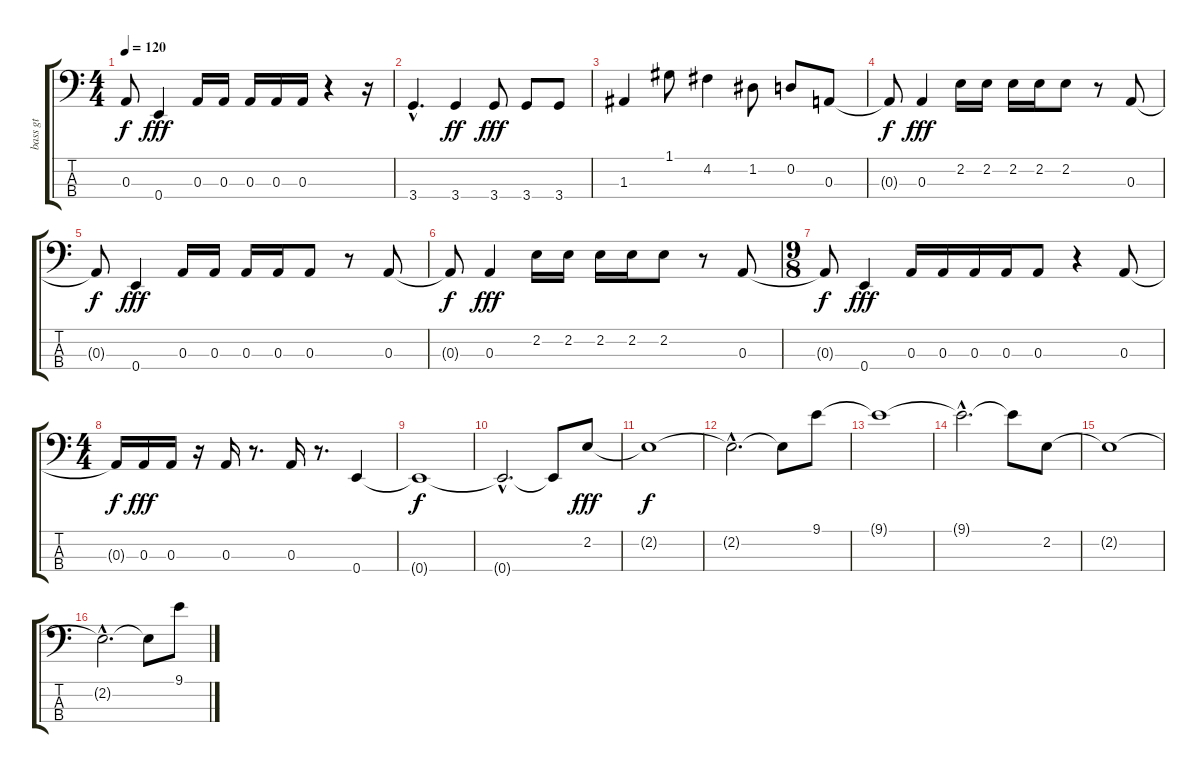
\track ("bass gt" "bass gt") {instrument electricbassfinger}
\staff {score tabs}
\tuning (G2 D2 A1 E1) {hide}
\ts (4 4)
\tempo 120
\clef f4
\ks c
0.3{t}.8{dy f} 0.4.4{dy fff} 0.3.16 0.3.16 0.3.16 0.3.16 0.3.16 r.4 r.16 |
3.4{hac}.4{d} 3.4.4{dy ff} 3.4.8{dy fff} 3.4.8 3.4.8 |
1.3.4 1.1.8 4.2.4 1.2.8 0.2.8 0.3.8 |
0.3{t}.8{dy f} 0.3.4{dy fff} 2.2.16 2.2.16 2.2.16 2.2.16 2.2.8 r.8 0.3.8 |
0.3{t}.8{dy f} 0.4.4{dy fff} 0.3.16 0.3.16 0.3.16 0.3.16 0.3.8 r.8 0.3.8 |
0.3{t}.8{dy f} 0.3.4{dy fff} 2.2.16 2.2.16 2.2.16 2.2.16 2.2.8 r.8 0.3.8 |
\ts (9 8)
0.3{t}.8{dy f} 0.4.4{dy fff} 0.3.16 0.3.16 0.3.16 0.3.16 0.3.8 r.4 0.3.8 |
\ts (4 4)
0.3{t}.16{dy f} 0.3.16{dy fff} 0.3.16 r.16 0.3.16 r.8{d} 0.3.16 r.8{d} 0.4.4 |
0.4{t}.1{dy f} |
0.4{hac t}.2{d} 0.4{t}.8 2.2.8{dy fff} |
2.2{t}.1{dy f} |
2.2{hac t}.2{d} 2.2{t}.8 9.1.8 |
9.1{t}.1 |
9.1{hac t}.2{d} 9.1{t}.8 2.2.8 |
2.2{t}.1 |
2.2{hac t}.2{d} 2.2{t}.8 9.1.8
